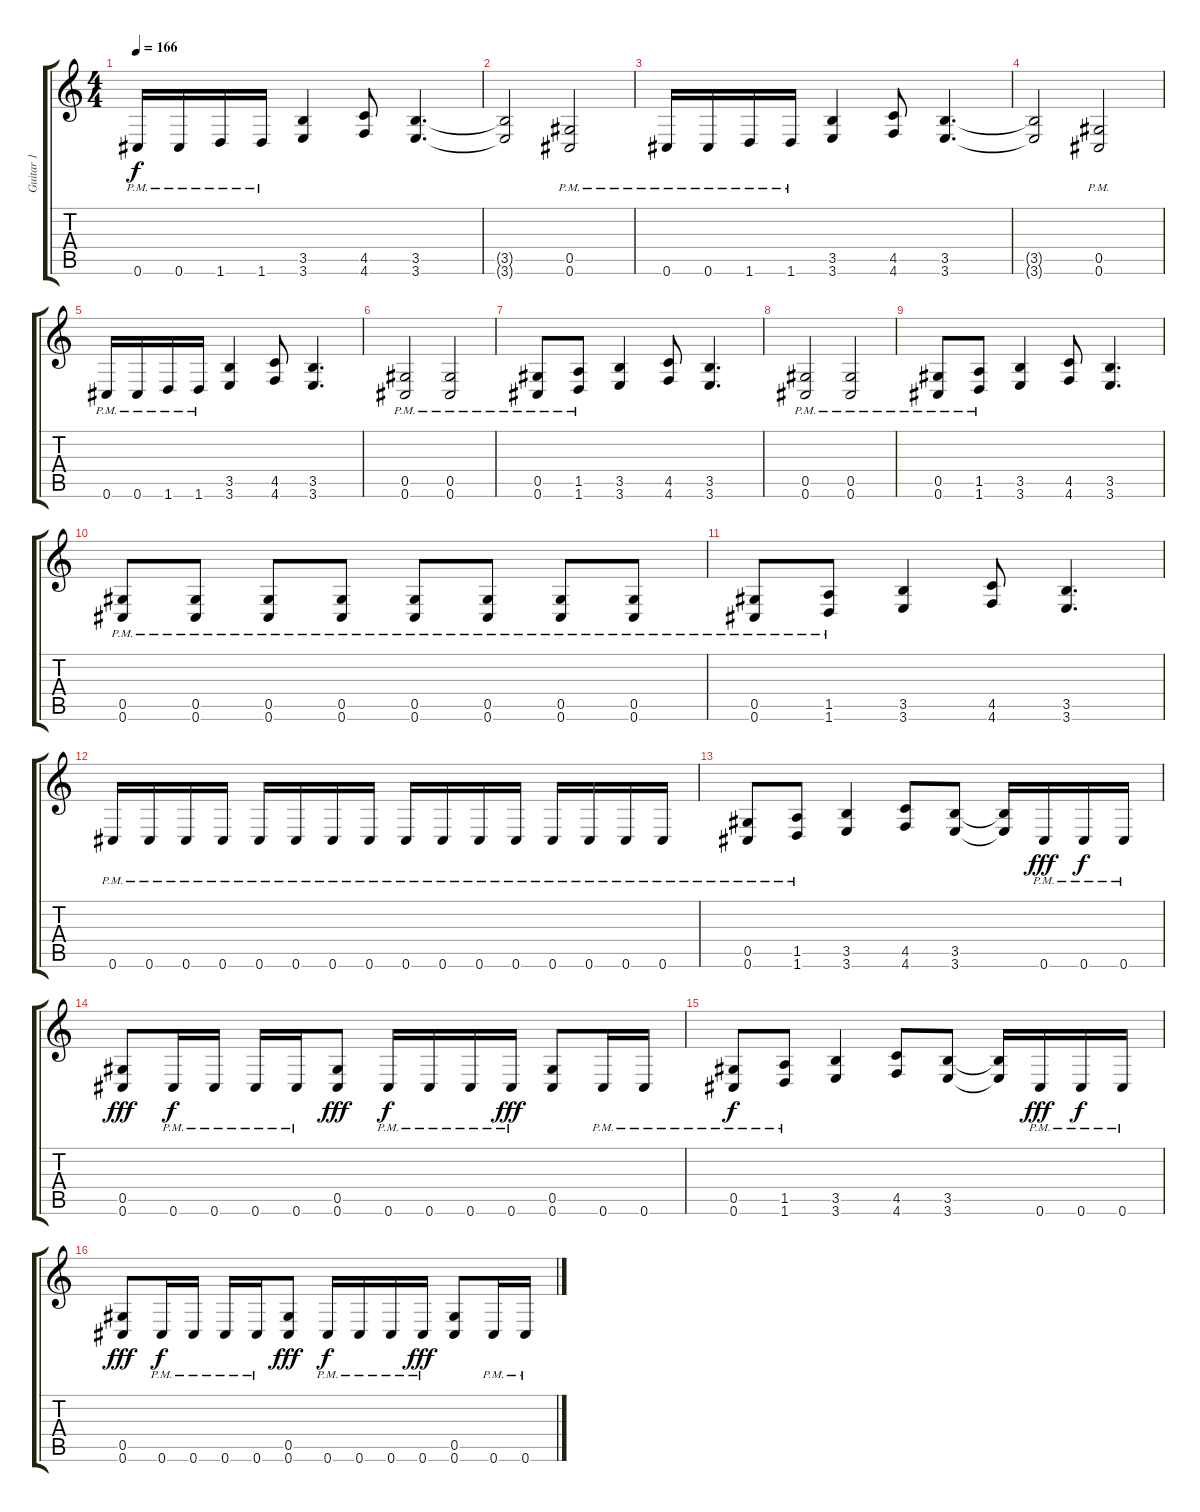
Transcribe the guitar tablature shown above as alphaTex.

\track ("Guitar 1" "Guitar 1") {instrument distortionguitar}
\staff {score tabs}
\tuning (Eb4 Bb3 Gb3 Db3 Ab2 Db2) {hide}
\ts (4 4)
\tempo 166
\clef g2
\ks c
0.6{pm}.16{dy f instrument distortionguitar} 0.6{pm}.16 1.6{pm}.16 1.6{pm}.16 (3.5 3.6).4 (4.5 4.6).8 (3.5 3.6).4{d} |
(3.5{t} 3.6{t}).2 (0.5{pm} 0.6{pm}).2 |
0.6{pm}.16 0.6{pm}.16 1.6{pm}.16 1.6{pm}.16 (3.5 3.6).4 (4.5 4.6).8 (3.5 3.6).4{d} |
(3.5{t} 3.6{t}).2 (0.5{pm} 0.6{pm}).2 |
0.6{pm}.16 0.6{pm}.16 1.6{pm}.16 1.6{pm}.16 (3.5 3.6).4 (4.5 4.6).8 (3.5 3.6).4{d} |
(0.5{pm} 0.6{pm}).2 (0.5{pm} 0.6{pm}).2 |
(0.5{pm} 0.6{pm}).8 (1.5{pm} 1.6{pm}).8 (3.5 3.6).4 (4.5 4.6).8 (3.5 3.6).4{d} |
(0.5{pm} 0.6{pm}).2 (0.5{pm} 0.6{pm}).2 |
(0.5{pm} 0.6{pm}).8 (1.5{pm} 1.6{pm}).8 (3.5 3.6).4 (4.5 4.6).8 (3.5 3.6).4{d} |
(0.5{pm} 0.6{pm}).8 (0.5{pm} 0.6{pm}).8 (0.5{pm} 0.6{pm}).8 (0.5{pm} 0.6{pm}).8 (0.5{pm} 0.6{pm}).8 (0.5{pm} 0.6{pm}).8 (0.5{pm} 0.6{pm}).8 (0.5{pm} 0.6{pm}).8 |
(0.5{pm} 0.6{pm}).8 (1.5{pm} 1.6{pm}).8 (3.5 3.6).4 (4.5 4.6).8 (3.5 3.6).4{d} |
0.6{pm}.16 0.6{pm}.16 0.6{pm}.16 0.6{pm}.16 0.6{pm}.16 0.6{pm}.16 0.6{pm}.16 0.6{pm}.16 0.6{pm}.16 0.6{pm}.16 0.6{pm}.16 0.6{pm}.16 0.6{pm}.16 0.6{pm}.16 0.6{pm}.16 0.6{pm}.16 |
(0.5{pm} 0.6{pm}).8 (1.5{pm} 1.6{pm}).8 (3.5 3.6).4 (4.5 4.6).8 (3.5 3.6).8 (3.5{t} 3.6{t}).16 0.6{pm}.16{dy fff} 0.6{pm}.16{dy f} 0.6{pm}.16 |
(0.5 0.6).8{dy fff} 0.6{pm}.16{dy f} 0.6{pm}.16 0.6{pm}.16 0.6{pm}.16 (0.5 0.6).8{dy fff} 0.6{pm}.16{dy f} 0.6{pm}.16 0.6{pm}.16 0.6{pm}.16{dy fff} (0.5 0.6).8 0.6{pm}.16 0.6{pm}.16 |
(0.5{pm} 0.6{pm}).8{dy f} (1.5{pm} 1.6{pm}).8 (3.5 3.6).4 (4.5 4.6).8 (3.5 3.6).8 (3.5{t} 3.6{t}).16 0.6{pm}.16{dy fff} 0.6{pm}.16{dy f} 0.6{pm}.16 |
(0.5 0.6).8{dy fff} 0.6{pm}.16{dy f} 0.6{pm}.16 0.6{pm}.16 0.6{pm}.16 (0.5 0.6).8{dy fff} 0.6{pm}.16{dy f} 0.6{pm}.16 0.6{pm}.16 0.6{pm}.16{dy fff} (0.5 0.6).8 0.6{pm}.16 0.6{pm}.16
